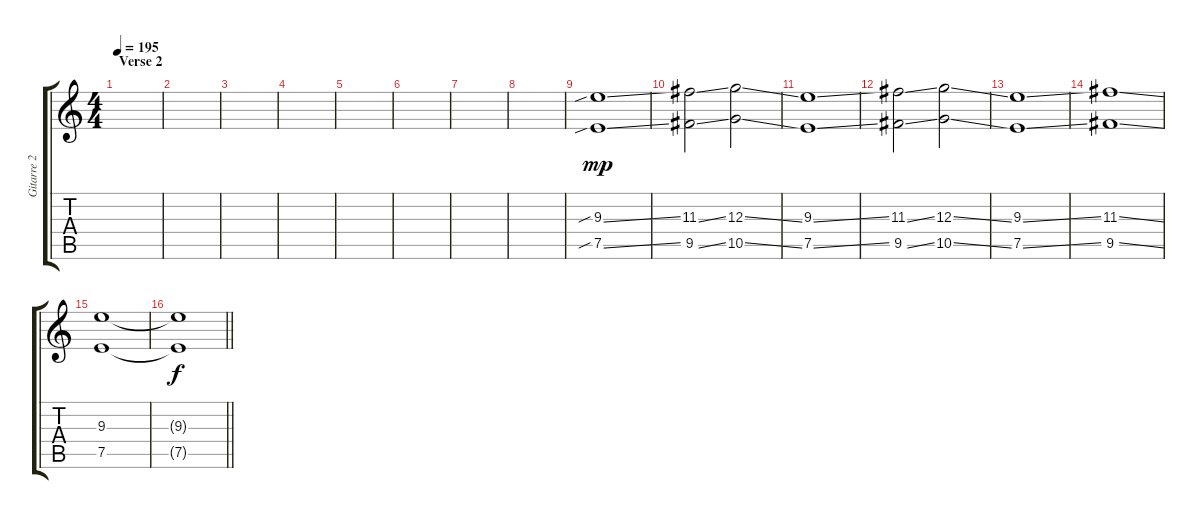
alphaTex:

\track ("Gitarre 2" "Gitarre 2") {instrument distortionguitar}
\staff {score tabs}
\tuning (E4 B3 G3 D3 A2 E2) {hide}
\ts (4 4)
\section ("" "Verse 2")
\tempo 195
\clef g2
\ks c
|
|
|
|
|
|
|
|
(9.3{sib ss} 7.5{sib ss}).1{dy mp volume 8} |
(11.3{ss} 9.5{ss}).2 (12.3{ss} 10.5{ss}).2 |
(9.3{ss} 7.5{ss}).1 |
(11.3{ss} 9.5{ss}).2 (12.3{ss} 10.5{ss}).2 |
(9.3{ss} 7.5{ss}).1 |
(11.3{ss} 9.5{ss}).1 |
(9.3 7.5).1 |
\barLineRight lightlight
(9.3{t} 7.5{t}).1{dy f}
